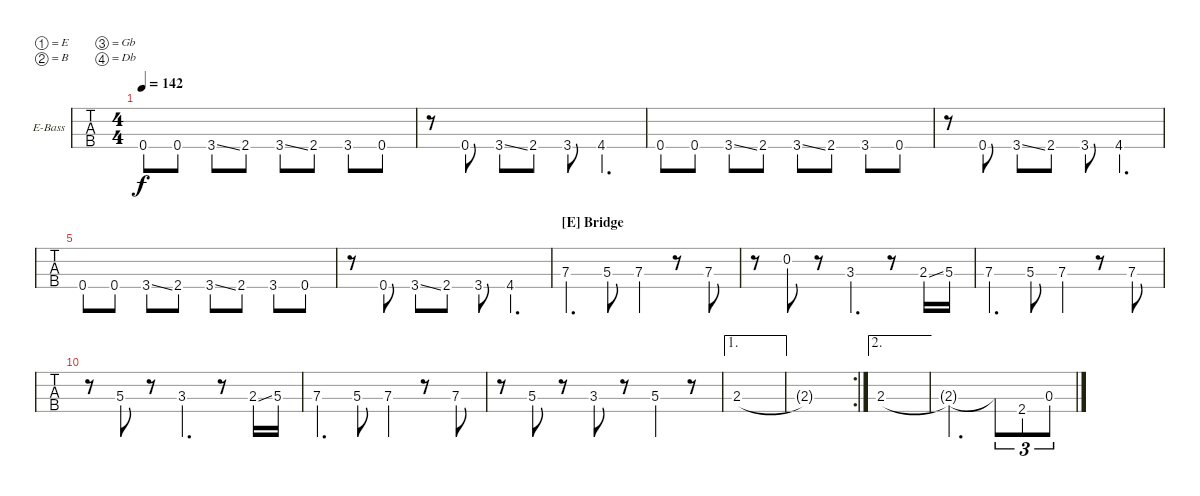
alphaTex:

\bracketExtendMode nobrackets
\firstSystemTrackNameOrientation horizontal
\otherSystemsTrackNameOrientation horizontal
\defaultBarNumberDisplay FirstOfSystem
\track ("Bass" "E-Bass") {instrument electricbassfinger}
\staff {tabs}
\tuning (E2 B1 Gb1 Db1)
\ts (4 4)
\tempo 142
\clef f4
\scale
0.333333
\ks c
0.4.8{dy f} 0.4.8 3.4{ss}.8 2.4.8 3.4{ss}.8 2.4.8 3.4.8 0.4.8 |
\scale
0.333333 r.8 0.4.8 3.4{ss}.8 2.4.8 3.4.8 4.4.4{d} |
\scale
0.333333 0.4.8 0.4.8 3.4{ss}.8 2.4.8 3.4{ss}.8 2.4.8 3.4.8 0.4.8 |
\scale
0.333333 r.8 0.4.8 3.4{ss}.8 2.4.8 3.4.8 4.4.4{d} |
\scale
0.333333 0.4.8 0.4.8 3.4{ss}.8 2.4.8 3.4{ss}.8 2.4.8 3.4.8 0.4.8 |
\scale
0.333333 r.8 0.4.8 3.4{ss}.8 2.4.8 3.4.8 4.4.4{d} |
\section ("E" "Bridge")
\scale
0.333333 7.3.4{d} 5.3.8 7.3.4 r.8 7.3.8 |
\scale
0.333333 r.8 0.2.8 r.8 3.3.4{d} r.8 2.3{ss}.16 5.3.16 |
\scale
0.333333 7.3.4{d} 5.3.8 7.3.4 r.8 7.3.8 |
\scale
0.333333 r.8 5.3.8 r.8 3.3.4{d} r.8 2.3{ss}.16 5.3.16 |
\scale
0.333333 7.3.4{d} 5.3.8 7.3.4 r.8 7.3.8 |
\scale
0.333333 r.8 5.3.8 r.8 3.3.8 r.8 5.3.4 r.8 |
\ae 1
\scale
0.333333 2.3.1 |
\rc 2
\scale
0.333333 2.3{t}.1 |
\ae 2
\scale
0.333333 2.3.1 |
\scale
0.333333 2.3{t}.2{d} 2.3{t}.8{tu (3 2)} 2.4.8{tu (3 2)} 0.3.8{tu (3 2)}
